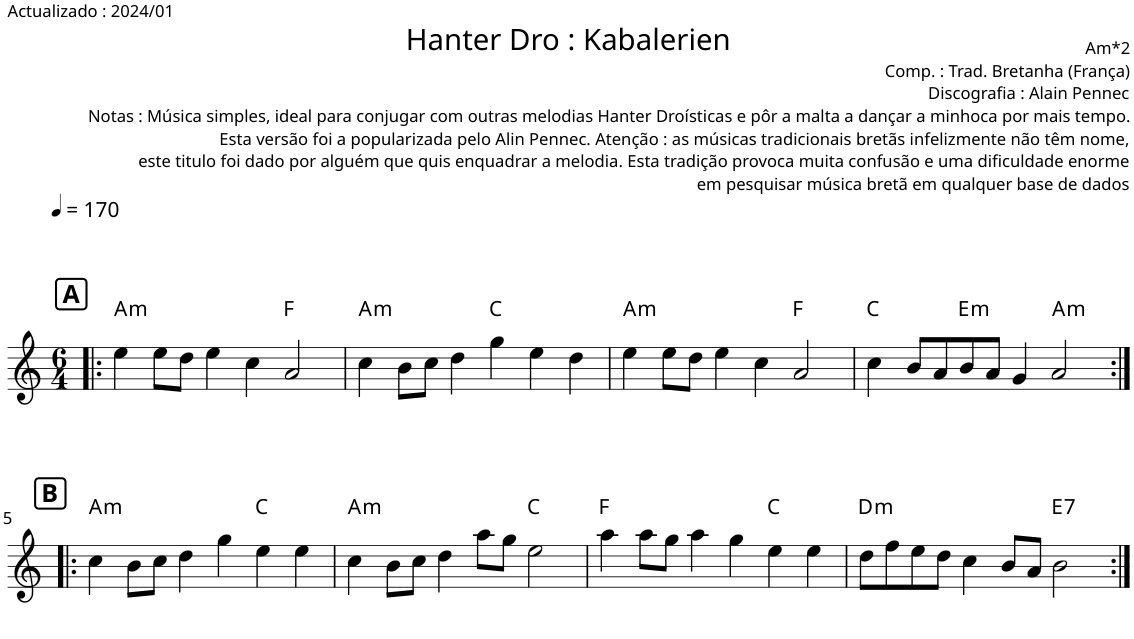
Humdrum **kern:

**kern	**harte
*part1	*part1
*staff1	*
*I"Piano	*
*I'Pno.	*
*clefG2	*
*k[]	*
*M6/4	*
*MM170	*
!!LO:REH:place=s1:a:B:cj:fs=12:t=A
=1!|:	=1!|:
!	!LO:H:kt=m
4ee\	A:min
8ee\L	.
8dd\J	.
4ee\	.
4cc\	.
2a/	F:maj
=2	=2
!	!LO:H:kt=m
4cc\	A:min
8b\L	.
8cc\J	.
4dd\	.
4gg\	C:maj
4ee\	.
4dd\	.
=3	=3
!	!LO:H:kt=m
4ee\	A:min
8ee\L	.
8dd\J	.
4ee\	.
4cc\	.
2a/	F:maj
=4	=4
4cc\	C:maj
8b/L	.
8a/	.
!	!LO:H:kt=m
8b/	E:min
8a/J	.
4g/	.
!	!LO:H:kt=m
2a/	A:min
!!LO:LB:g=z
!!LO:REH:place=s1:a:B:cj:fs=12:t=B
=5:|!|:	=5:|!|:
*k[]	*
!	!LO:H:kt=m
4cc\	A:min
8b\L	.
8cc\J	.
4dd\	.
4gg\	.
4ee\	C:maj
4ee\	.
=6	=6
!	!LO:H:kt=m
4cc\	A:min
8b\L	.
8cc\J	.
4dd\	.
8aa\L	.
8gg\J	.
2ee\	C:maj
=7	=7
4aa\	F:maj
8aa\L	.
8gg\J	.
4aa\	.
4gg\	.
4ee\	C:maj
4ee\	.
=8	=8
!	!LO:H:kt=m
8dd\L	D:min
8ff\	.
8ee\	.
8dd\J	.
4cc\	.
8b/L	.
8a/J	.
!	!LO:H:kt=7
2b\	E:7
=:|!	=:|!
*-	*-
